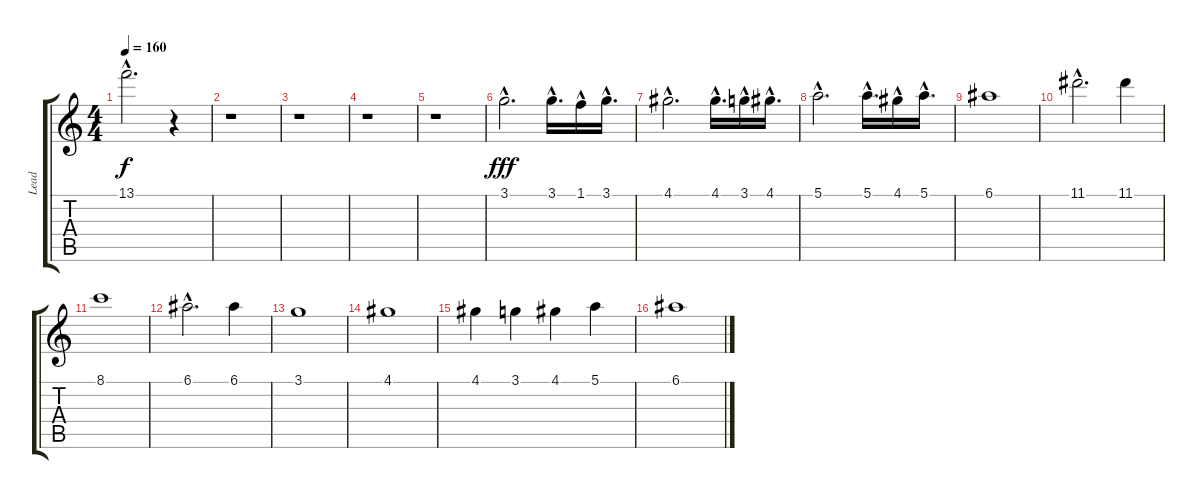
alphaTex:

\track ("Lead" "Lead") {instrument distortionguitar}
\staff {score tabs}
\tuning (E4 B3 G3 D3 A2 E2) {hide}
\ts (4 4)
\tempo 160
\clef g2
\ks c
13.1{hac t}.2{d dy f} r.4 |
r.1 |
r.1 |
r.1 |
r.1 |
3.1{hac}.2{d dy fff volume 13} 3.1{hac}.16{d} 1.1{hac}.16 3.1{hac}.16{d} |
4.1{hac}.2{d} 4.1{hac}.16{d} 3.1{hac}.16 4.1{hac}.16{d} |
5.1{hac}.2{d} 5.1{hac}.16{d} 4.1{hac}.16 5.1{hac}.16{d} |
6.1.1 |
11.1{hac}.2{d volume 12} 11.1.4 |
8.1.1 |
6.1{hac}.2{d} 6.1.4 |
3.1.1 |
4.1.1 |
4.1.4 3.1.4 4.1.4 5.1.4 |
6.1.1
